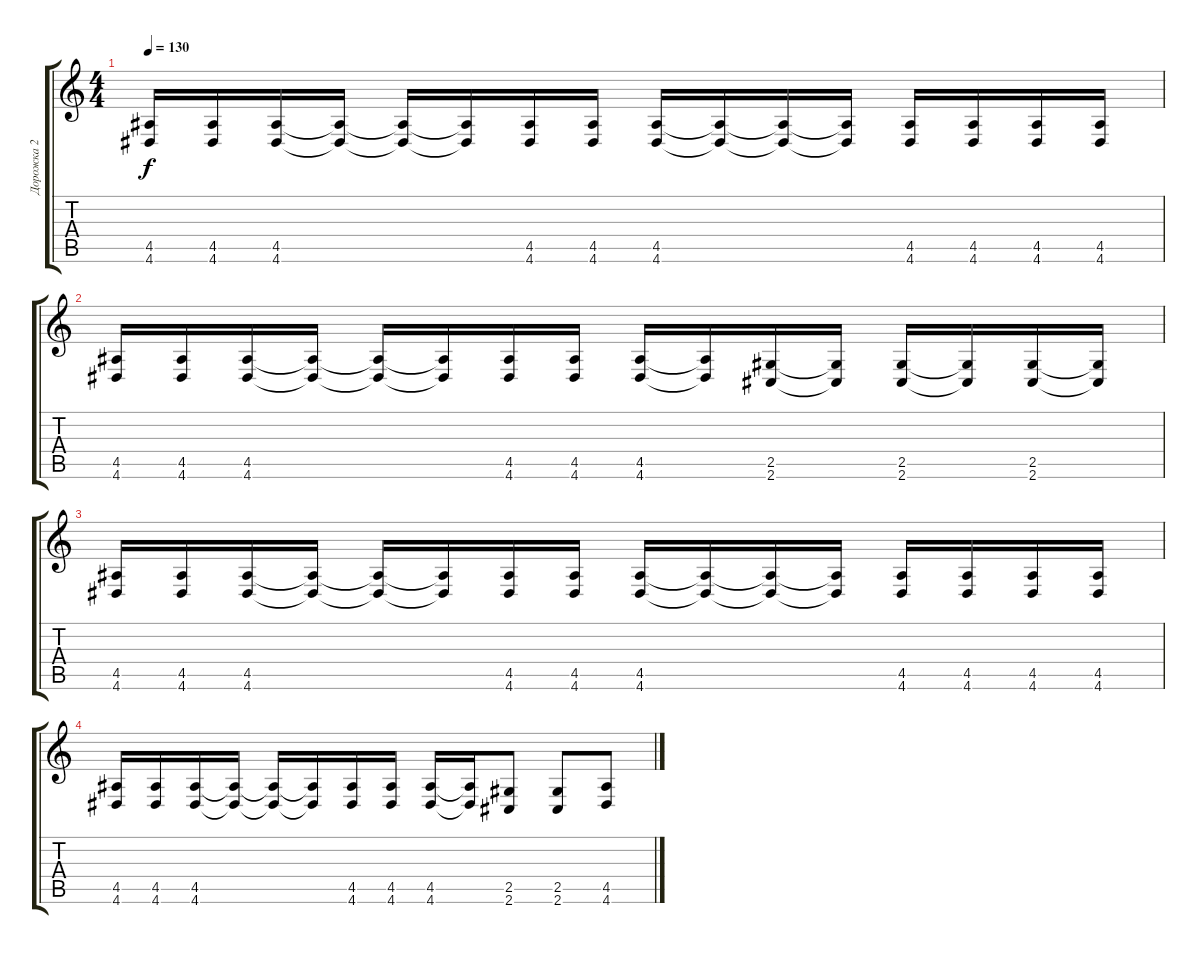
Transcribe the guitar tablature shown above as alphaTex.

\track ("Дорожка 2" "Дорожка 2") {instrument distortionguitar}
\staff {score tabs}
\tuning (Db4 Ab3 E3 B2 Gb2 B1) {hide}
\ts (4 4)
\tempo 130
\clef g2
\ks c
(4.5 4.6).16{dy f} (4.5 4.6).16 (4.5 4.6).16 (4.5{t} 4.6{t}).16 (4.5{t} 4.6{t}).16 (4.5{t} 4.6{t}).16 (4.5 4.6).16 (4.5 4.6).16 (4.5 4.6).16 (4.5{t} 4.6{t}).16 (4.5{t} 4.6{t}).16 (4.5{t} 4.6{t}).16 (4.5 4.6).16 (4.5 4.6).16 (4.5 4.6).16 (4.5 4.6).16 |
(4.5 4.6).16 (4.5 4.6).16 (4.5 4.6).16 (4.5{t} 4.6{t}).16 (4.5{t} 4.6{t}).16 (4.5{t} 4.6{t}).16 (4.5 4.6).16 (4.5 4.6).16 (4.5 4.6).16 (4.5{t} 4.6{t}).16 (2.5 2.6).16 (2.5{t} 2.6{t}).16 (2.5 2.6).16 (2.5{t} 2.6{t}).16 (2.5 2.6).16 (2.5{t} 2.6{t}).16 |
(4.5 4.6).16 (4.5 4.6).16 (4.5 4.6).16 (4.5{t} 4.6{t}).16 (4.5{t} 4.6{t}).16 (4.5{t} 4.6{t}).16 (4.5 4.6).16 (4.5 4.6).16 (4.5 4.6).16 (4.5{t} 4.6{t}).16 (4.5{t} 4.6{t}).16 (4.5{t} 4.6{t}).16 (4.5 4.6).16 (4.5 4.6).16 (4.5 4.6).16 (4.5 4.6).16 |
(4.5 4.6).16 (4.5 4.6).16 (4.5 4.6).16 (4.5{t} 4.6{t}).16 (4.5{t} 4.6{t}).16 (4.5{t} 4.6{t}).16 (4.5 4.6).16 (4.5 4.6).16 (4.5 4.6).16 (4.5{t} 4.6{t}).16 (2.5 2.6).8 (2.5 2.6).8 (4.5 4.6).8
